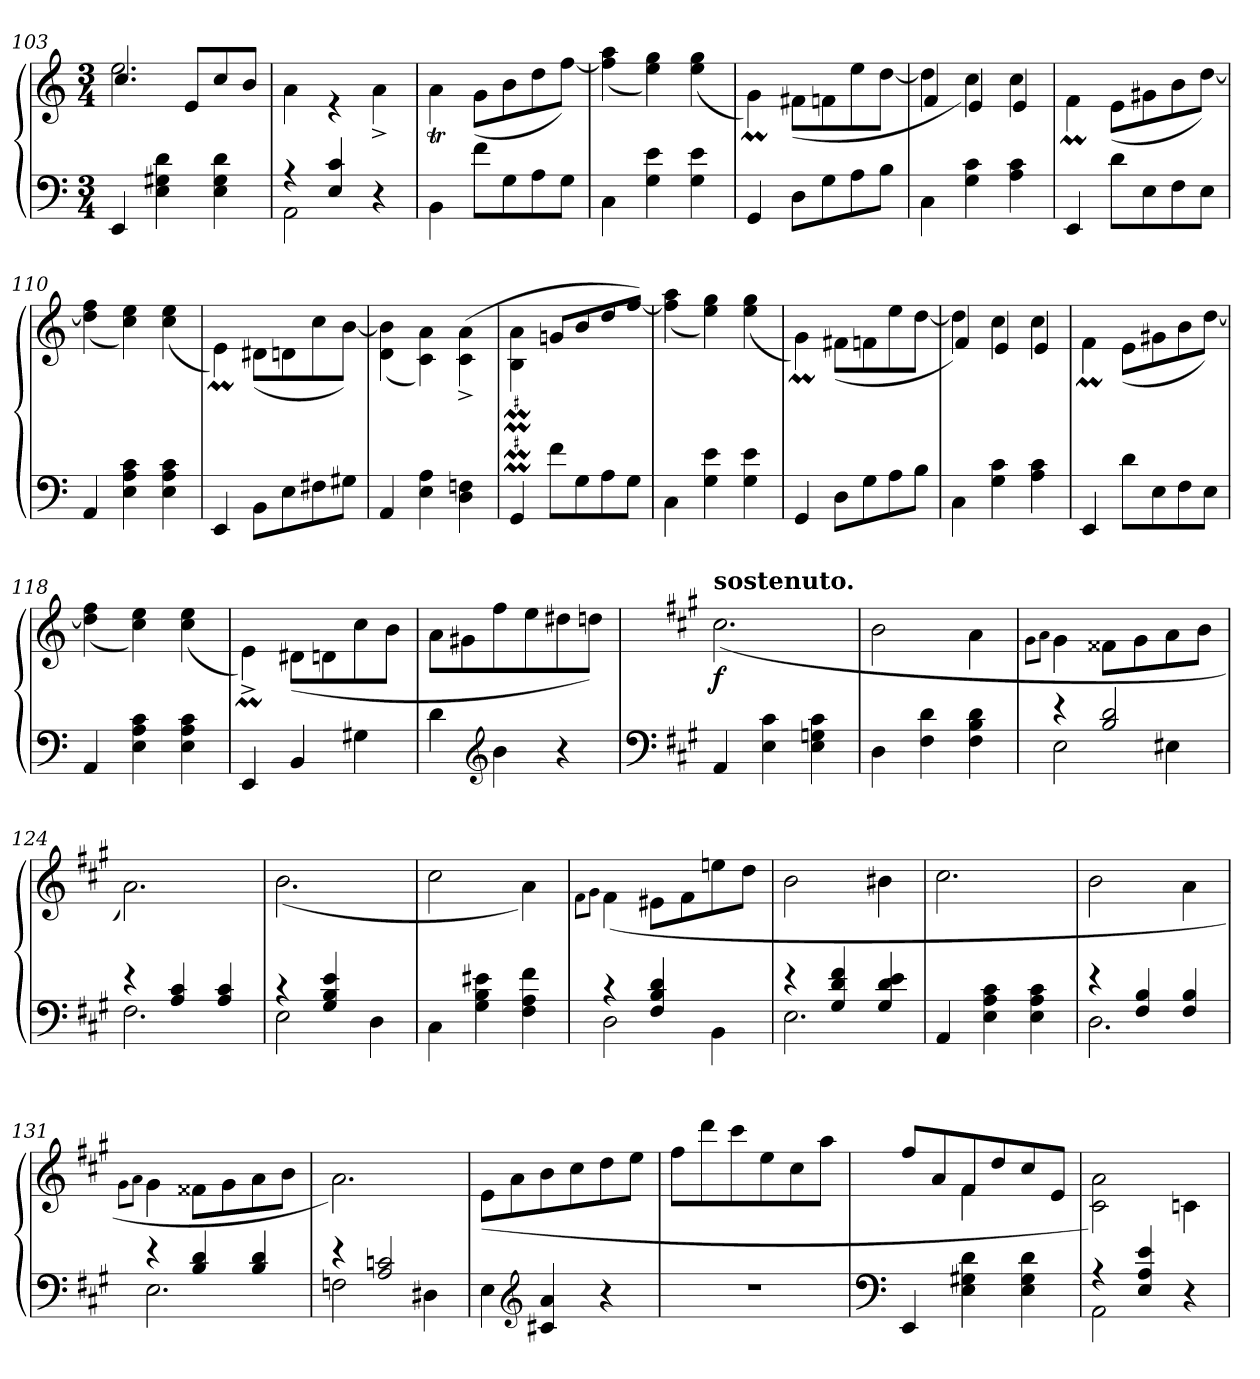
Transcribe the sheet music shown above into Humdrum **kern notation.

**kern	**kern	**dynam
*part1	*part1	*part1
*staff2	*staff1	*staff1/2
*clefF4	*clefG2	*
*k[]	*k[]	*
*M3/4	*M3/4	*
=103	=103	=103
*	*^	*
*	*	*^	*
4EE/	2.ryy	2.ee\	4.cc/	.
4E\ 4G#X\ 4d\	.	.	.	.
.	.	.	8e/L	.
4E\ 4G#\ 4d\	.	.	8cc/	.
.	.	.	8b/J	.
*	*	*v	*v	*
=104	=104	=104	=104
*^	*	*	*
4rA	2AA\	2.ryy	4a\	.
4E/ 4c/	.	.	4r	.
4r	4rAAAyy	.	4a^\	.
*v	*v	*	*	*
!!LO:LB:g=z	!!
=105	=105	=105	=105
4BB\	2.ryy	4aT\	.
8f\L	.	(>8g\L	.
8G\	.	8b\	.
8A\	.	8dd\	.
8G\J	.	[8ff\J)	.
=106	=106	=106	=106
4C\	2.ryy	(>4ff\] 4aa\	.
4G\ 4e\	.	4ee\ 4gg\)	.
4G\ 4e\	.	(>4ee\ 4gg\	.
=107	=107	=107	=107
4GG/	2.ryy	4gM\)	.
8D\L	.	(>8f#X\L	.
8G\	.	8fn\	.
8A\	.	8ee\	.
8B\J	.	[8dd\J	.
=108	=108	=108	=108
*	*	*^	*
4C\	2.ryy	4dd\]	4f/	.
4G\ 4c\	.	4cc\)	4e/	.
4A\ 4c\	.	4cc\	4e/	.
*	*	*v	*v	*
=109	=109	=109	=109
4EE/	2.ryy	4fM\	.
8d\L	.	(>8e\L	.
8E\	.	8g#X\	.
8F\	.	8b\	.
8E\J	.	[8dd\J)	.
=110	=110	=110	=110
4AA/	2.ryy	(>4dd\] 4ff\	.
4E\ 4A\ 4c\	.	4cc\ 4ee\)	.
4E\ 4A\ 4c\	.	(>4cc\ 4ee\	.
=111	=111	=111	=111
4EE/	2.ryy	4em\)	.
8BB\L	.	(<8d#X\L	.
8E\	.	8dn\	.
8F#X\	.	8cc\	.
8G#X\J	.	[8b\J)	.
=112	=112	=112	=112
4AA/	2.ryy	(<4d\ 4b\]	.
4E\ 4A\	.	4c\ 4a\)	.
4D\ 4Fn\	.	(<4c\^ 4a\^	.
!!LO:PB:g=z	!!
=113	=113	=113	=113
4GG/	2.ryy	4B\M 4a\M	.
8f\L	.	8gn/L	.
8G\	.	8b/	.
8A\	.	8dd/	.
8G\J	.	[8ff/J)	.
=114	=114	=114	=114
4C\	2.ryy	(>4ff\] 4aa\	.
4G\ 4e\	.	4ee\ 4gg\)	.
4G\ 4e\	.	(>4ee\ 4gg\	.
=115	=115	=115	=115
4GG/	2.ryy	4gM\)	.
8D\L	.	(>8f#X\L	.
8G\	.	8fn\	.
8A\	.	8ee\	.
8B\J	.	[8dd\J	.
=116	=116	=116	=116
*	*	*^	*
4C\	2.ryy	4dd\])	4f/	.
4G\ 4c\	.	4cc\	4e/	.
4A\ 4c\	.	4cc\	4e/	.
*	*	*v	*v	*
=117	=117	=117	=117
4EE/	2.ryy	4fM\	.
8d\L	.	(<8e\L	.
8E\	.	8g#X\	.
8F\	.	8b\	.
8E\J	.	[8dd\J)	.
=118	=118	=118	=118
4AA/	2.ryy	(>4dd\] 4ff\	.
4E\ 4A\ 4c\	.	4cc\ 4ee\)	.
4E\ 4A\ 4c\	.	(>4cc\ 4ee\	.
=119	=119	=119	=119
4EE/	2.ryy	4em^\)	.
4BB/	.	(>8d#X\L	.
.	.	8dn\	.
4G#X\	.	8cc\	.
.	.	8b\J	.
!!LO:LB:g=z	!!
=120	=120	=120	=120
4d\	2.ryy	8a\L	.
.	.	8g#X\	.
*clefG2	*	*	*
4b\	.	8ff\	.
.	.	8ee\	.
4r	.	8dd#X\	.
.	.	8ddn\J)	.
=121	=121	=121	=121
*clefF4	*	*	*
*k[f#c#g#]	*k[f#c#g#]	*	*
!	!LO:TX:a:B:t=sostenuto.	!	!
!	!	!	!LO:DY:b
4AA/	2.ryy	(>2.cc#\	f
4E\ 4c#\	.	.	.
4E\ 4Gn\ 4c#\	.	.	.
=122	=122	=122	=122
4D\	2.ryy	2b\	.
4F#\ 4d\	.	.	.
4F#\ 4B\ 4d\	.	4a\	.
=123	=123	=123	=123
.	.	8qg#\L	.
.	.	8qa\J	.
*^	*	*	*
4re	2E\	2.ryy	4g#\	.
2B/ 2d/	.	.	8f##X\L	.
.	.	.	8g#\	.
.	4E#X\	.	8a\	.
.	.	.	8b\J	.
=124	=124	=124	=124	=124
4re	2.F#\	2.ryy	2.a\)	.
4A/ 4c#/	.	.	.	.
4A/ 4c#/	.	.	.	.
=125	=125	=125	=125	=125
4rc	2E\	2.ryy	(>2.b\	.
4G#/ 4B/ 4e/	.	.	.	.
4reyy	4D\	.	.	.
*v	*v	*	*	*
=126	=126	=126	=126
4C#\	2.ryy	2cc#\	.
4G#\ 4B\ 4e#X\	.	.	.
4F#\ 4A\ 4f#\	.	4a\)	.
=127	=127	=127	=127
.	.	8qf#\L	.
.	.	8qg#\J	.
*^	*	*	*
4rc	2D\	2.ryy	(>4f#\	.
4F#/ 4B/ 4d/	.	.	8e#X\L	.
.	.	.	8f#\	.
4rAyy	4BB\	.	8een\	.
.	.	.	8dd\J	.
!!LO:LB:g=z	!!
=128	=128	=128	=128	=128
4re	2.E\	2.ryy	2b\	.
4G#/ 4d/ 4f#/	.	.	.	.
4G#/ 4d/ 4e/	.	.	4b#X\	.
*v	*v	*	*	*
=129	=129	=129	=129
4AA/	2.ryy	2.cc#\	.
4E\ 4A\ 4c#\	.	.	.
4E\ 4A\ 4c#\	.	.	.
=130	=130	=130	=130
*^	*	*	*
4re	2.D\	2.ryy	2b\	.
4F#/ 4B/	.	.	.	.
4F#/ 4B/	.	.	4a\	.
=131	=131	=131	=131	=131
.	.	.	8qg#\L	.
.	.	.	8qa\J	.
4re	2.E\	2.ryy	4g#\	.
4B/ 4d/	.	.	8f##X\L	.
.	.	.	8g#\	.
4B/ 4d/	.	.	8a\	.
.	.	.	8b\J	.
=132	=132	=132	=132	=132
4re	2Fn\	2.ryy	2.a\)	.
2A/ 2cn/	.	.	.	.
.	4D#X\	.	.	.
*v	*v	*	*	*
=133	=133	=133	=133
4E\	2.ryy	(>8e\L	.
.	.	8a\	.
*clefG2	*	*	*
4c#X/ 4a/	.	8b\	.
.	.	8cc#\	.
4r	.	8dd\	.
.	.	8ee\J	.
=134	=134	=134	=134
2.rdd	2.ryy	8ff#\L	.
.	.	8ddd\	.
.	.	8ccc#\	.
.	.	8ee\	.
.	.	8cc#\	.
.	.	8aa\J	.
*	*v	*v	*
=135	=135	=135
*clefF4	*	*
*	*^	*
*	*	*^	*
4EE/	2.ryy	4rbbbyy	8ff#/L	.
.	.	.	8a/	.
4E\ 4G#X\ 4d\	.	4f#\	8f#/	.
.	.	.	8dd/	.
4E\ 4G#\ 4d\	.	4reeeyy	8cc#/	.
.	.	.	8e/J	.
*	*	*v	*v	*
!!LO:LB:g=z
=136	=136	=136	=136
*^	*	*	*
4rA	2AA\	2.ryy	2c#\ 2a\)	.
4E/ 4A/ 4e/	.	.	.	.
4r	4rEEyy	.	4cn\	.
*v	*v	*	*	*
*	*v	*v	*
=	=	=
*-	*-	*-
